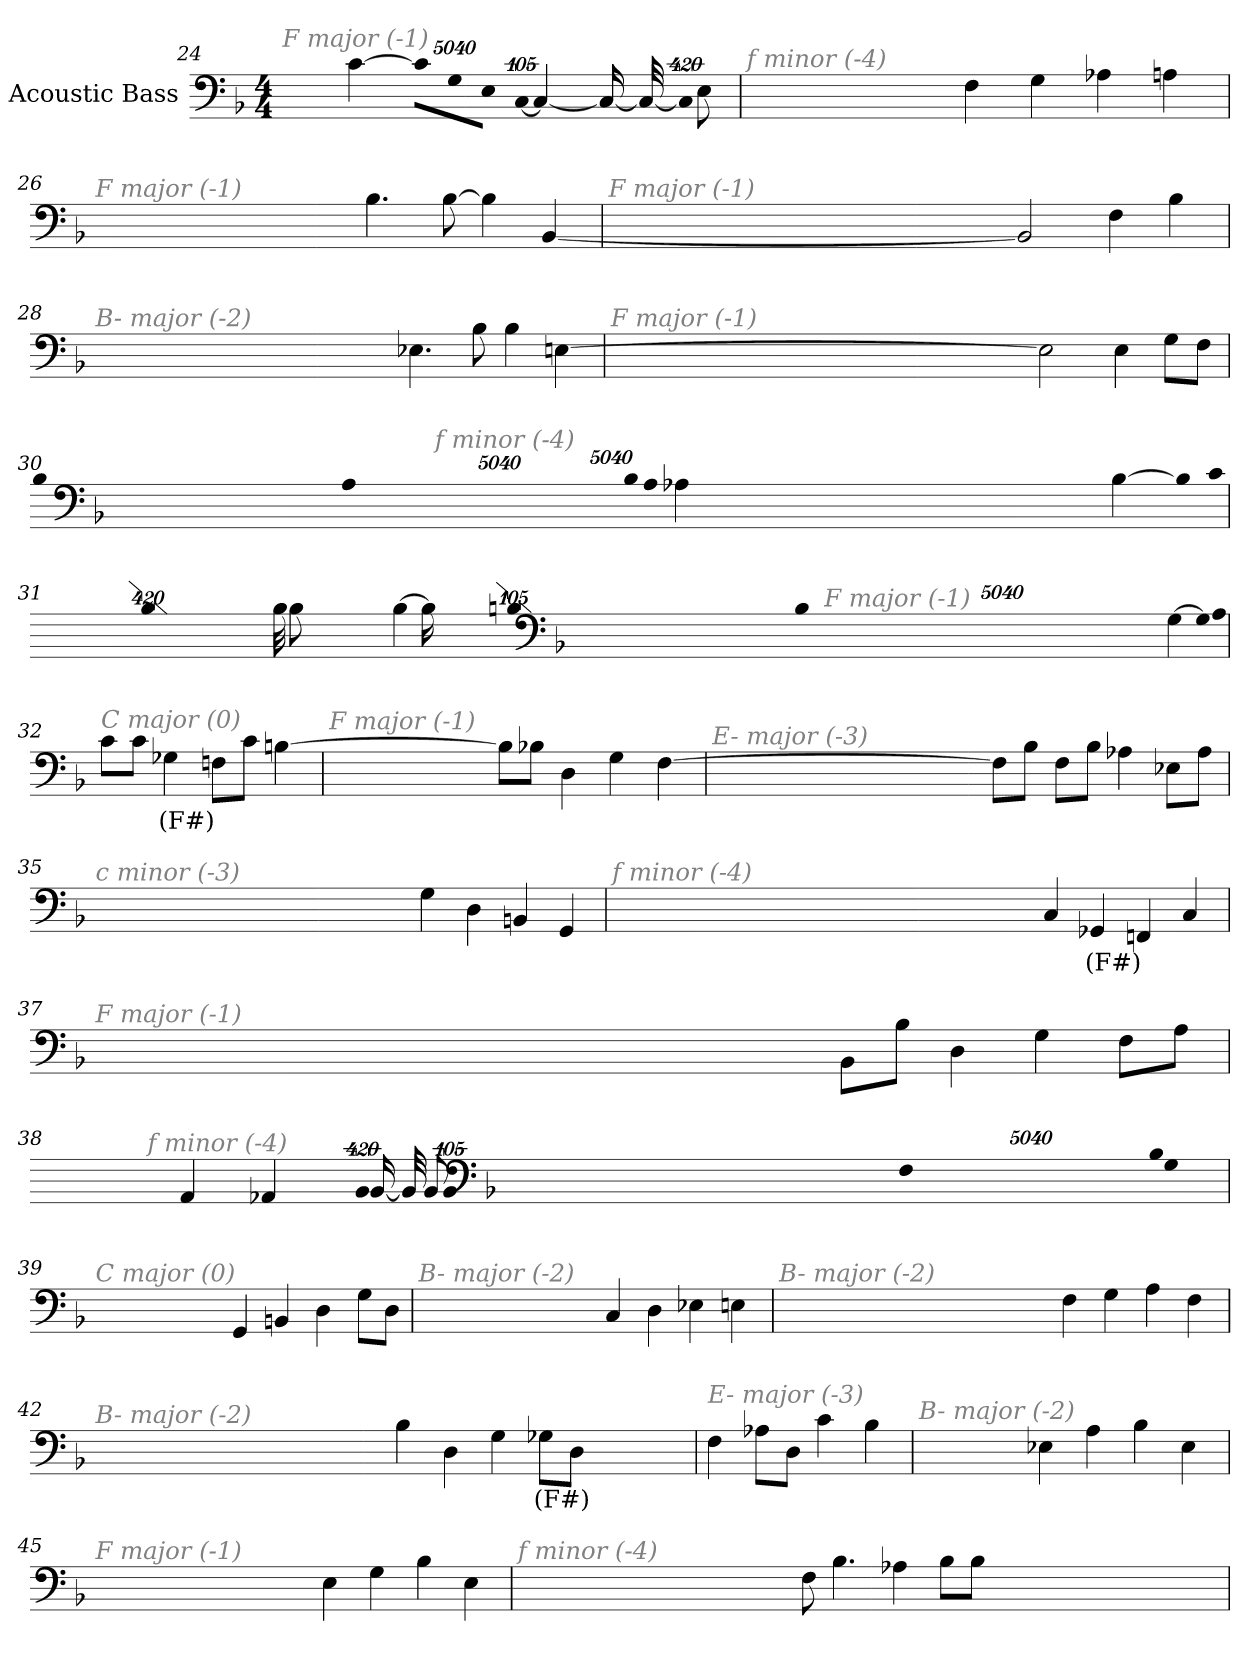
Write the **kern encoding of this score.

**kern	**text
*part1	*part1
*staff1	*staff1
*I"Acoustic Bass	*
*clefF4	*
*ITrd7c12	*
*k[b-]	*
*F:	*
*M4/4	*
=24	=24
!LO:TX:i:color=#808080:t=F major (-1)	!
[4C	.
!LO:N:vis=8	!
40320%3347CL]	.
!LO:N:vis=8	!
40320%3347GG	.
!LO:N:vis=8	!
40320%3347EEJ	.
!LO:N:vis=1024	!
[13440%13CC	.
4CC_	.
16CC_	.
32CC_	.
!LO:N:vis=1024%31	!
13440%407CC]	.
8EE	.
=25	=25
!LO:TX:i:color=#808080:t=f minor (-4)	!
4FF	.
4GG	.
4AA-X	.
4AAn	.
=26	=26
!LO:TX:i:color=#808080:t=F major (-1)	!
4.BB-	.
[8BB-	.
4BB-]	.
[4BBB-	.
=27	=27
!LO:TX:i:color=#808080:t=F major (-1)	!
2BBB-]	.
4FF	.
4BB-	.
=28	=28
!LO:TX:i:color=#808080:t=B- major (-2)	!
4.EE-X	.
8BB-	.
4BB-	.
[4EEn	.
=29	=29
!LO:TX:i:color=#808080:t=F major (-1)	!
2EE]	.
4EE	.
8GGL	.
8FFJ	.
=30	=30
!LO:TX:i:color=#808080:t=f minor (-4)	!
[4BB-	.
!LO:N:vis=8	!
40320%3347BB-L]	.
!LO:N:vis=8	!
40320%3347C	.
!LO:N:vis=8	!
40320%3347BB-J	.
[4AA-X	.
!LO:N:vis=8	!
40320%3347AA-L]	.
!LO:N:vis=8	!
40320%3347BB-	.
!LO:N:vis=8	!
40320%3347AA-J	.
=31	=31
!LO:TX:i:color=#808080:t=F major (-1)	!
[4GG	.
!LO:N:vis=8	!
40320%3347GGL]	.
!LO:N:vis=8	!
40320%3347AA	.
!LO:N:vis=8	!
40320%3347BB-J	.
!LO:N:vis=1024	!
[13440%13BBn	.
4BB_	.
16BB_	.
32BB_	.
!LO:N:vis=1024%31	!
13440%407BB]	.
8BB	.
=32	=32
!LO:TX:i:color=#808080:t=C major (0)	!
8CL	.
8CJ	.
4GG-Xi	(F#)
8FFnL	.
8CJ	.
[4BBn	.
=33	=33
!LO:TX:i:color=#808080:t=F major (-1)	!
8BBnL]	.
8BB-XJ	.
4DD	.
4GG	.
[4FF	.
=34	=34
!LO:TX:i:color=#808080:t=E- major (-3)	!
8FFL]	.
8BB-J	.
8FFL	.
8BB-J	.
4AA-X	.
8EE-XL	.
8AA-J	.
=35	=35
!LO:TX:i:color=#808080:t=c minor (-3)	!
4GG	.
4DD	.
4BBBn	.
4GGG	.
=36	=36
!LO:TX:i:color=#808080:t=f minor (-4)	!
4CC	.
4GGG-Xi	(F#)
4FFFn	.
4CC	.
=37	=37
!LO:TX:i:color=#808080:t=F major (-1)	!
8BBB-L	.
8BB-J	.
4DD	.
4GG	.
8FFL	.
8AAJ	.
=38	=38
!LO:TX:i:color=#808080:t=f minor (-4)	!
!LO:N:vis=8	!
40320%3347BB-L	.
!LO:N:vis=8	!
40320%3347GG	.
!LO:N:vis=8	!
40320%3347FFJ	.
!LO:N:vis=1024	!
[13440%13BBB-	.
8BBB-_	.
16BBB-_	.
32BBB-_	.
!LO:N:vis=1024%31	!
13440%407BBB-]	.
4AAA-X	.
4AAA-	.
=39	=39
!LO:TX:i:color=#808080:t=C major (0)	!
4GGG	.
4BBBn	.
4DD	.
8GGL	.
8DDJ	.
=40	=40
!LO:TX:i:color=#808080:t=B- major (-2)	!
4CC	.
4DD	.
4EE-X	.
4EEn	.
=41	=41
!LO:TX:i:color=#808080:t=B- major (-2)	!
4FF	.
4GG	.
4AA	.
4FF	.
=42	=42
!LO:TX:i:color=#808080:t=B- major (-2)	!
4BB-	.
4DD	.
4GG	.
8GG-XiL	(F#)
8DDJ	.
=43	=43
!LO:TX:i:color=#808080:t=E- major (-3)	!
4FF	.
8AA-XL	.
8DDJ	.
4C	.
4BB-	.
=44	=44
!LO:TX:i:color=#808080:t=B- major (-2)	!
4EE-X	.
4AA	.
4BB-	.
4EE-	.
=45	=45
!LO:TX:i:color=#808080:t=F major (-1)	!
4EE	.
4GG	.
4BB-	.
4EE	.
=46	=46
!LO:TX:i:color=#808080:t=f minor (-4)	!
8FF	.
4.BB-	.
4AA-X	.
8BB-L	.
8BB-J	.
=	=
*-	*-
